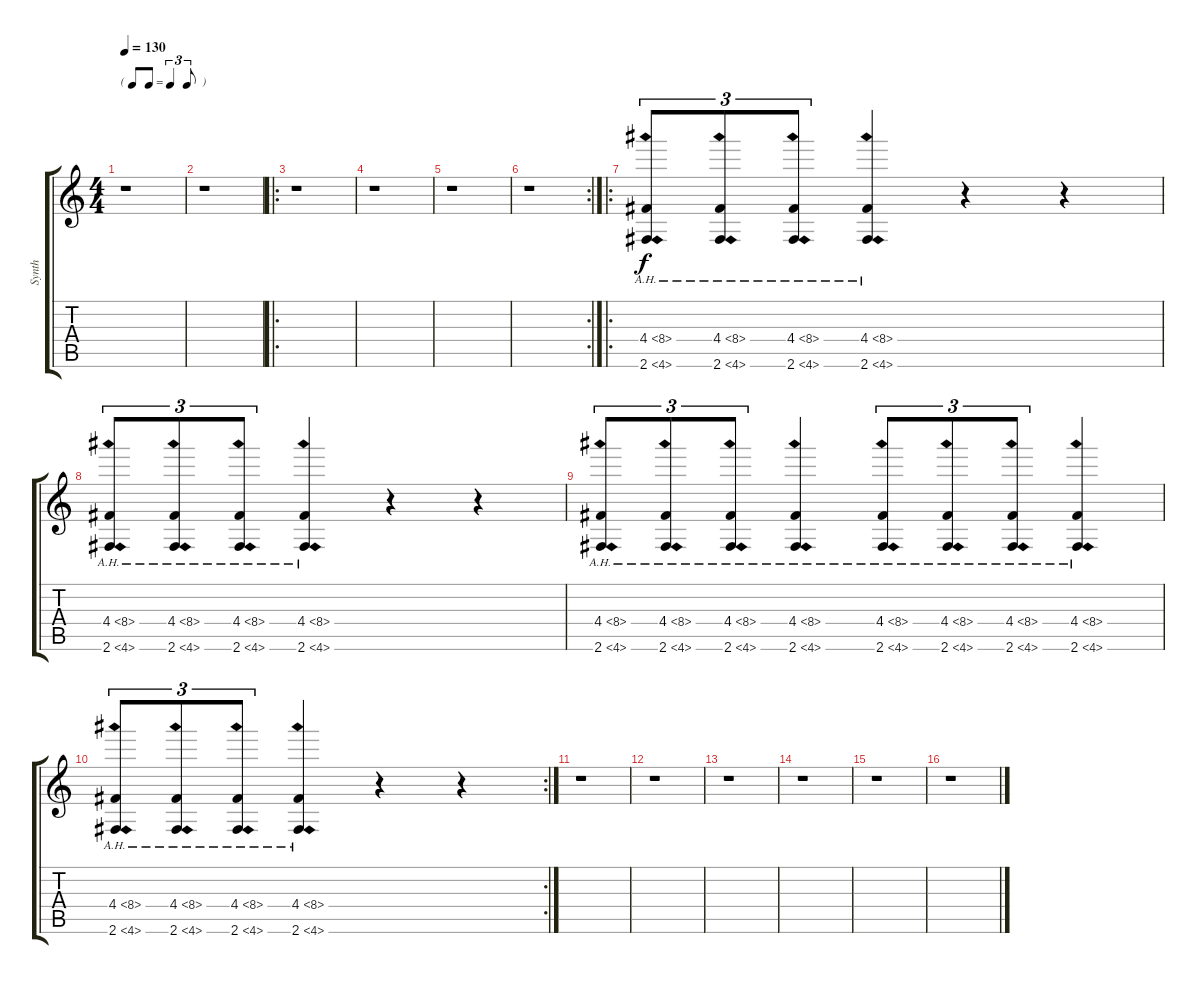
\track ("Synth" "Synth") {instrument synthbass1}
\staff {score tabs}
\tuning (E4 B3 G3 D3 A2 E2) {hide}
\ts (4 4)
\tf triplet8th
\tempo 130
\clef g2
\ks c
r.1{dy f instrument synthbass1} |
r.1 |
\ro
r.1 |
r.1 |
r.1 |
\rc 2
r.1 |
\ro
(4.4{ah 4} 2.6{ah 2}).8{tu (3 2)} (4.4{ah 4} 2.6{ah 2}).8{tu (3 2)} (4.4{ah 4} 2.6{ah 2}).8{tu (3 2)} (4.4{ah 4} 2.6{ah 2}).4 r.4 r.4 |
(4.4{ah 4} 2.6{ah 2}).8{tu (3 2)} (4.4{ah 4} 2.6{ah 2}).8{tu (3 2)} (4.4{ah 4} 2.6{ah 2}).8{tu (3 2)} (4.4{ah 4} 2.6{ah 2}).4 r.4 r.4 |
(4.4{ah 4} 2.6{ah 2}).8{tu (3 2)} (4.4{ah 4} 2.6{ah 2}).8{tu (3 2)} (4.4{ah 4} 2.6{ah 2}).8{tu (3 2)} (4.4{ah 4} 2.6{ah 2}).4 (4.4{ah 4} 2.6{ah 2}).8{tu (3 2)} (4.4{ah 4} 2.6{ah 2}).8{tu (3 2)} (4.4{ah 4} 2.6{ah 2}).8{tu (3 2)} (4.4{ah 4} 2.6{ah 2}).4 |
\rc 2
(4.4{ah 4} 2.6{ah 2}).8{tu (3 2)} (4.4{ah 4} 2.6{ah 2}).8{tu (3 2)} (4.4{ah 4} 2.6{ah 2}).8{tu (3 2)} (4.4{ah 4} 2.6{ah 2}).4 r.4 r.4 |
r.1 |
r.1 |
r.1 |
r.1 |
r.1 |
r.1
